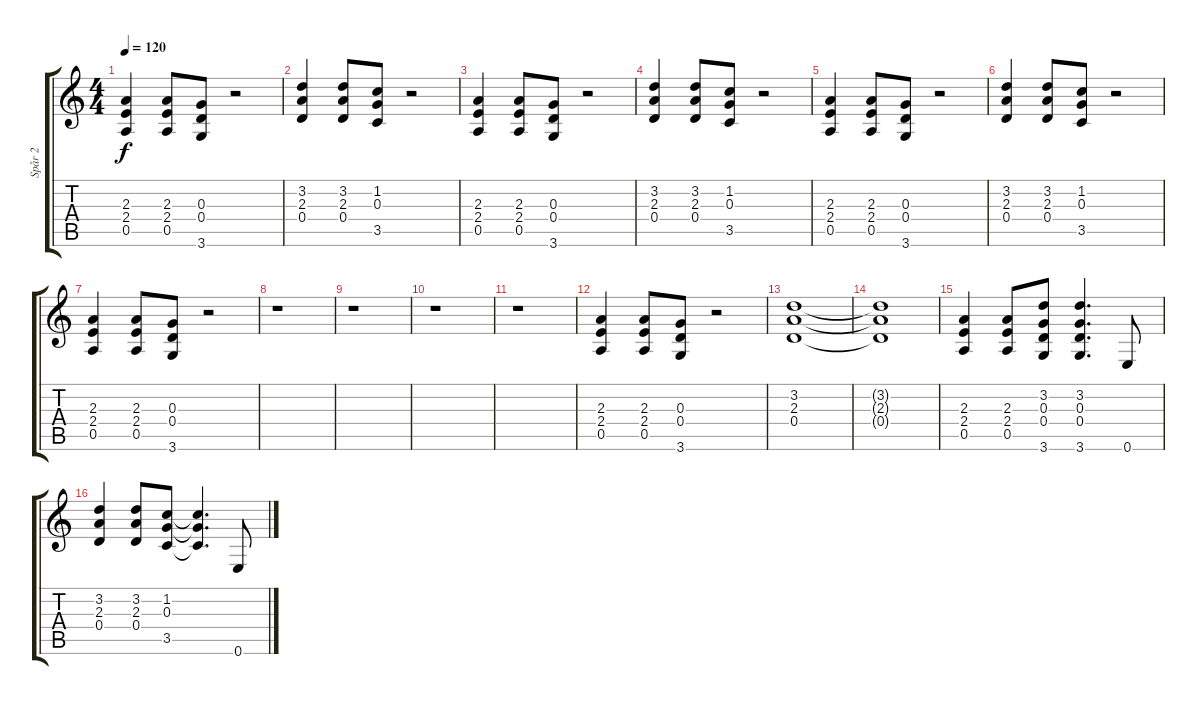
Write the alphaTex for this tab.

\track ("Spår 2" "Spår 2") {instrument overdrivenguitar}
\staff {score tabs}
\tuning (E4 B3 G3 D3 A2 E2) {hide}
\ts (4 4)
\tempo 120
\clef g2
\ks c
(2.3 2.4 0.5).4{dy f} (2.3 2.4 0.5).8 (0.3 0.4 3.6).8 r.2 |
(3.2 2.3 0.4).4 (3.2 2.3 0.4).8 (1.2 0.3 3.5).8 r.2 |
(2.3 2.4 0.5).4 (2.3 2.4 0.5).8 (0.3 0.4 3.6).8 r.2 |
(3.2 2.3 0.4).4 (3.2 2.3 0.4).8 (1.2 0.3 3.5).8 r.2 |
(2.3 2.4 0.5).4 (2.3 2.4 0.5).8 (0.3 0.4 3.6).8 r.2 |
(3.2 2.3 0.4).4 (3.2 2.3 0.4).8 (1.2 0.3 3.5).8 r.2 |
(2.3 2.4 0.5).4 (2.3 2.4 0.5).8 (0.3 0.4 3.6).8 r.2 |
r.1 |
r.1 |
r.1 |
r.1 |
(2.3 2.4 0.5).4 (2.3 2.4 0.5).8 (0.3 0.4 3.6).8 r.2 |
(3.2 2.3 0.4).1 |
(3.2{t} 2.3{t} 0.4{t}).1 |
(2.3 2.4 0.5).4 (2.3 2.4 0.5).8 (3.2 0.3 0.4 3.6).8 (3.2 0.3 0.4 3.6).4{d} 0.6.8 |
(3.2 2.3 0.4).4 (3.2 2.3 0.4).8 (1.2 0.3 3.5).8 (1.2{t} 0.3{t} 3.5{t}).4{d} 0.6.8
